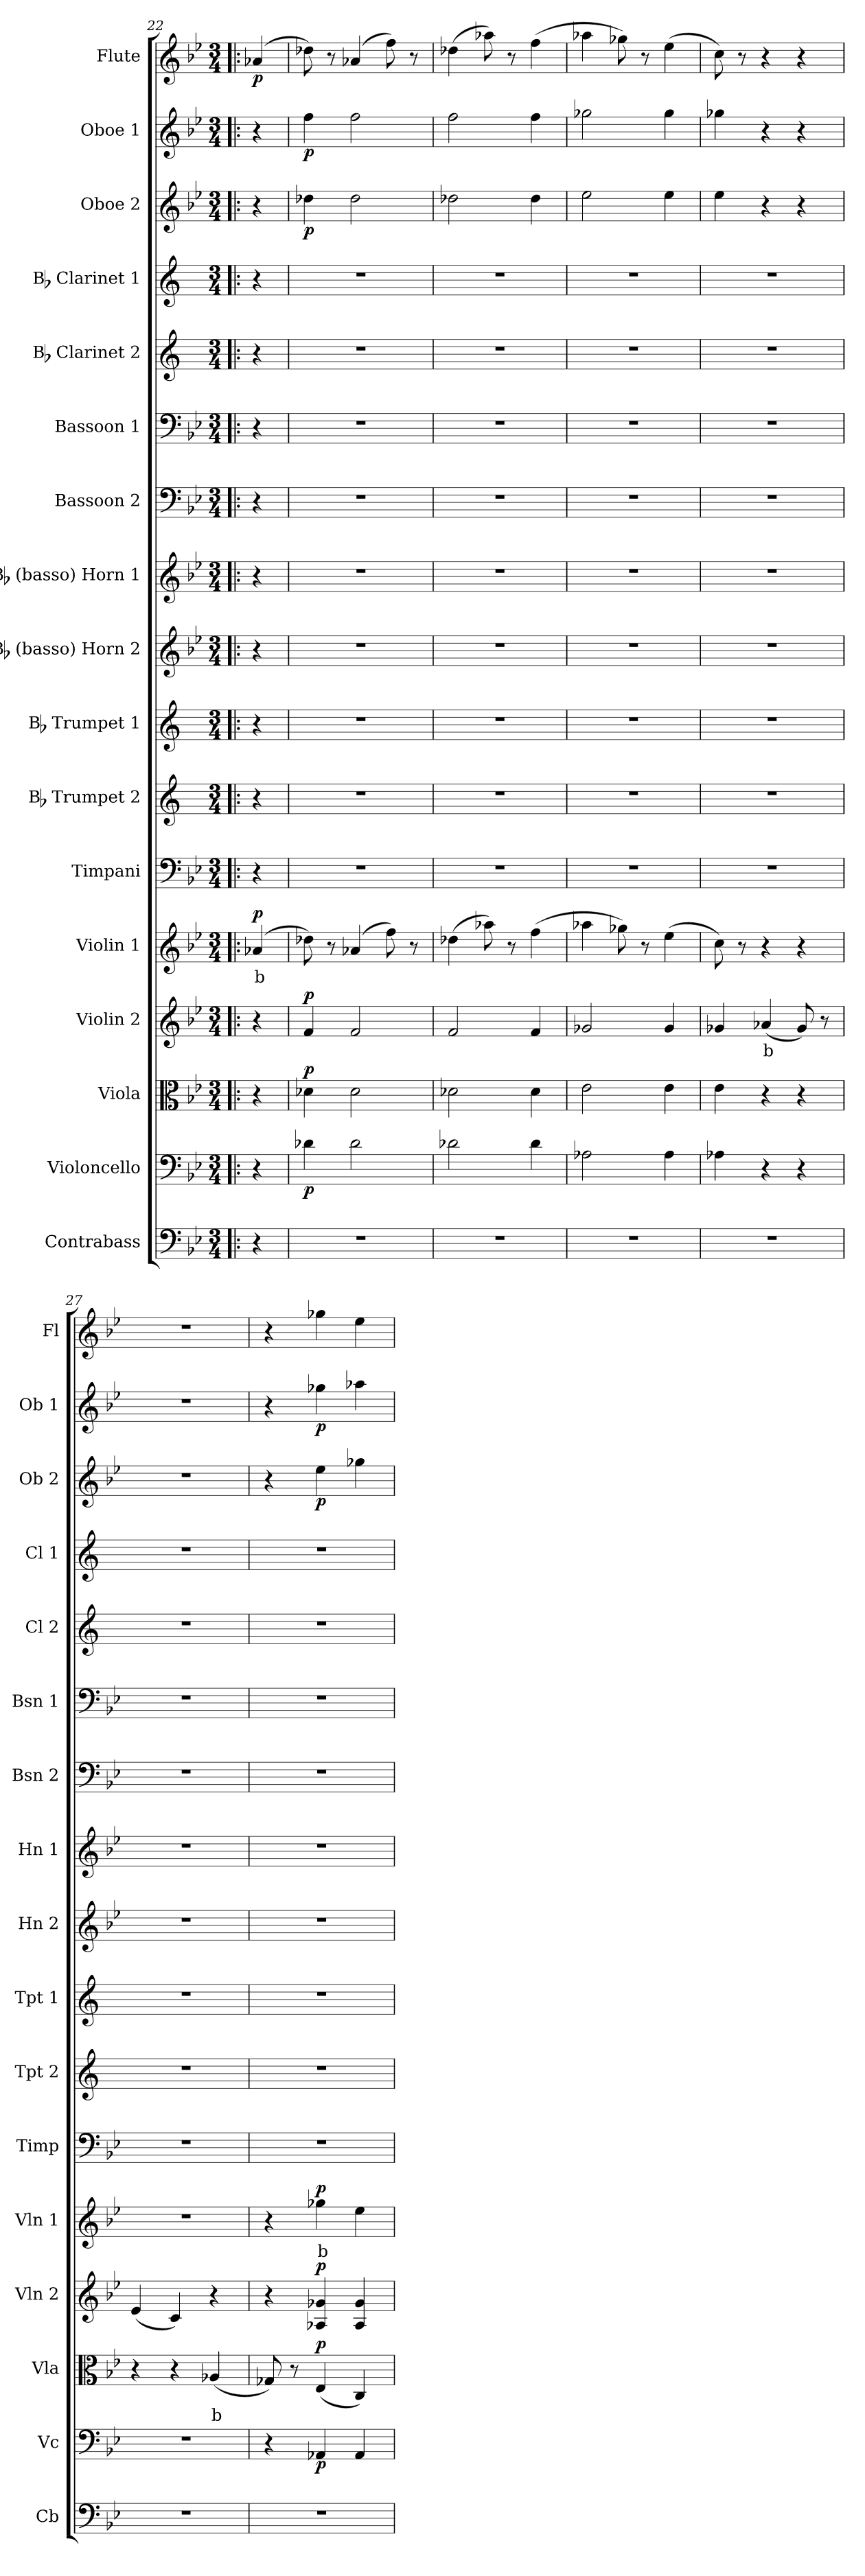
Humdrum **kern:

**kern	**kern	**dynam	**kern	**text	**dynam	**kern	**text	**dynam	**kern	**text	**dynam	**kern	**kern	**kern	**kern	**kern	**kern	**kern	**kern	**kern	**kern	**dynam	**kern	**dynam	**kern	**dynam
*part17	*part16	*part16	*part15	*part15	*part15	*part14	*part14	*part14	*part13	*part13	*part13	*part12	*part11	*part10	*part9	*part8	*part7	*part6	*part5	*part4	*part3	*part3	*part2	*part2	*part1	*part1
*staff17	*staff16	*staff16	*staff15	*staff15	*staff15	*staff14	*staff14	*staff14	*staff13	*staff13	*staff13	*staff12	*staff11	*staff10	*staff9	*staff8	*staff7	*staff6	*staff5	*staff4	*staff3	*staff3	*staff2	*staff2	*staff1	*staff1
*I"Contrabass	*I"Violoncello	*	*I"Viola	*	*	*I"Violin 2	*	*	*I"Violin 1	*	*	*I"Timpani	*I"Bb Trumpet 2	*I"Bb Trumpet 1	*I"Bb (basso) Horn 2	*I"Bb (basso) Horn 1	*I"Bassoon 2	*I"Bassoon 1	*I"Bb Clarinet 2	*I"Bb Clarinet 1	*I"Oboe 2	*	*I"Oboe 1	*	*I"Flute	*
*I'Cb	*I'Vc	*	*I'Vla	*	*	*I'Vln 2	*	*	*I'Vln 1	*	*	*I'Timp	*I'Tpt 2	*I'Tpt 1	*I'Hn 2	*I'Hn 1	*I'Bsn 2	*I'Bsn 1	*I'Cl 2	*I'Cl 1	*I'Ob 2	*	*I'Ob 1	*	*I'Fl	*
!!LO:PB:g=z
*clefF4	*clefF4	*	*clefC3	*	*	*clefG2	*	*	*clefG2	*	*	*clefF4	*clefG2	*clefG2	*clefG2	*clefG2	*clefF4	*clefF4	*clefG2	*clefG2	*clefG2	*	*clefG2	*	*clefG2	*
*ITrd7c12	*	*	*	*	*	*	*	*	*	*	*	*	*ITrd1c2	*ITrd1c2	*ITrd8c14	*ITrd8c14	*	*	*ITrd1c2	*ITrd1c2	*	*	*	*	*	*
*k[b-e-]	*k[b-e-]	*	*k[b-e-]	*	*	*k[b-e-]	*	*	*k[b-e-]	*	*	*k[b-e-]	*k[b-e-]	*k[b-e-]	*k[b-e-]	*k[b-e-]	*k[b-e-]	*k[b-e-]	*k[b-e-]	*k[b-e-]	*k[b-e-]	*	*k[b-e-]	*	*k[b-e-]	*
*M3/4	*M3/4	*	*M3/4	*	*	*M3/4	*	*	*M3/4	*	*	*M3/4	*M3/4	*M3/4	*M3/4	*M3/4	*M3/4	*M3/4	*M3/4	*M3/4	*M3/4	*	*M3/4	*	*M3/4	*
=22!|:	=22!|:	=22!|:	=22!|:	=22!|:	=22!|:	=22!|:	=22!|:	=22!|:	=22!|:	=22!|:	=22!|:	=22!|:	=22!|:	=22!|:	=22!|:	=22!|:	=22!|:	=22!|:	=22!|:	=22!|:	=22!|:	=22!|:	=22!|:	=22!|:	=22!|:	=22!|:
!	!	!	!	!	!	!	!	!	!	!LO:LY:b:color=#FF0000	!LO:DY:b	!	!	!	!	!	!	!	!	!	!	!	!	!	!	!LO:DY:b
4r	4r	.	4r	.	.	4r	.	.	(4a-X/	b	p	4r	4r	4r	4r	4r	4r	4r	4r	4r	4r	.	4r	.	(4a-X/	p
=23	=23	=23	=23	=23	=23	=23	=23	=23	=23	=23	=23	=23	=23	=23	=23	=23	=23	=23	=23	=23	=23	=23	=23	=23	=23	=23
!	!	!LO:DY:b	!	!	!LO:DY:b	!	!	!LO:DY:b	!	!	!	!	!	!	!	!	!	!	!	!	!	!LO:DY:b	!	!LO:DY:b	!	!
2.r	4d-X\	p	4d-X\	.	p	4f/	.	p	8dd-X\)	.	.	2.r	2.r	2.r	2.r	2.r	2.r	2.r	2.r	2.r	4dd-X\	p	4ff\	p	8dd-X\)	.
.	.	.	.	.	.	.	.	.	8r	.	.	.	.	.	.	.	.	.	.	.	.	.	.	.	8r	.
.	2d-\	.	2d-\	.	.	2f/	.	.	(4a-X/	.	.	.	.	.	.	.	.	.	.	.	2dd-\	.	2ff\	.	(4a-X/	.
.	.	.	.	.	.	.	.	.	8ff\)	.	.	.	.	.	.	.	.	.	.	.	.	.	.	.	8ff\)	.
.	.	.	.	.	.	.	.	.	8r	.	.	.	.	.	.	.	.	.	.	.	.	.	.	.	8r	.
=24	=24	=24	=24	=24	=24	=24	=24	=24	=24	=24	=24	=24	=24	=24	=24	=24	=24	=24	=24	=24	=24	=24	=24	=24	=24	=24
2.r	2d-X\	.	2d-X\	.	.	2f/	.	.	(4dd-X\	.	.	2.r	2.r	2.r	2.r	2.r	2.r	2.r	2.r	2.r	2dd-X\	.	2ff\	.	(4dd-X\	.
.	.	.	.	.	.	.	.	.	8aa-X\)	.	.	.	.	.	.	.	.	.	.	.	.	.	.	.	8aa-X\)	.
.	.	.	.	.	.	.	.	.	8r	.	.	.	.	.	.	.	.	.	.	.	.	.	.	.	8r	.
.	4d-\	.	4d-\	.	.	4f/	.	.	(4ff\	.	.	.	.	.	.	.	.	.	.	.	4dd-\	.	4ff\	.	(4ff\	.
=25	=25	=25	=25	=25	=25	=25	=25	=25	=25	=25	=25	=25	=25	=25	=25	=25	=25	=25	=25	=25	=25	=25	=25	=25	=25	=25
2.r	2A-X\	.	2e-\	.	.	2g-X/	.	.	4aa-X\	.	.	2.r	2.r	2.r	2.r	2.r	2.r	2.r	2.r	2.r	2ee-\	.	2gg-X\	.	4aa-X\	.
.	.	.	.	.	.	.	.	.	8gg-X\)	.	.	.	.	.	.	.	.	.	.	.	.	.	.	.	8gg-X\)	.
.	.	.	.	.	.	.	.	.	8r	.	.	.	.	.	.	.	.	.	.	.	.	.	.	.	8r	.
.	4A-\	.	4e-\	.	.	4g-/	.	.	(4ee-\	.	.	.	.	.	.	.	.	.	.	.	4ee-\	.	4gg-\	.	(4ee-\	.
=26	=26	=26	=26	=26	=26	=26	=26	=26	=26	=26	=26	=26	=26	=26	=26	=26	=26	=26	=26	=26	=26	=26	=26	=26	=26	=26
2.r	4A-X\	.	4e-\	.	.	4g-X/	.	.	8cc\)	.	.	2.r	2.r	2.r	2.r	2.r	2.r	2.r	2.r	2.r	4ee-\	.	4gg-X\	.	8cc\)	.
.	.	.	.	.	.	.	.	.	8r	.	.	.	.	.	.	.	.	.	.	.	.	.	.	.	8r	.
!	!	!	!	!	!	!	!LO:LY:b:color=#FF0000	!	!	!	!	!	!	!	!	!	!	!	!	!	!	!	!	!	!	!
.	4r	.	4r	.	.	(4a-X/	b	.	4r	.	.	.	.	.	.	.	.	.	.	.	4r	.	4r	.	4r	.
.	4r	.	4r	.	.	8g-/)	.	.	4r	.	.	.	.	.	.	.	.	.	.	.	4r	.	4r	.	4r	.
.	.	.	.	.	.	8r	.	.	.	.	.	.	.	.	.	.	.	.	.	.	.	.	.	.	.	.
=27	=27	=27	=27	=27	=27	=27	=27	=27	=27	=27	=27	=27	=27	=27	=27	=27	=27	=27	=27	=27	=27	=27	=27	=27	=27	=27
2.r	2.r	.	4r	.	.	(4e-/	.	.	2.r	.	.	2.r	2.r	2.r	2.r	2.r	2.r	2.r	2.r	2.r	2.r	.	2.r	.	2.r	.
.	.	.	4r	.	.	4c/)	.	.	.	.	.	.	.	.	.	.	.	.	.	.	.	.	.	.	.	.
!	!	!	!	!LO:LY:b:color=#FF0000	!	!	!	!	!	!	!	!	!	!	!	!	!	!	!	!	!	!	!	!	!	!
.	.	.	(4A-X/	b	.	4r	.	.	.	.	.	.	.	.	.	.	.	.	.	.	.	.	.	.	.	.
=28	=28	=28	=28	=28	=28	=28	=28	=28	=28	=28	=28	=28	=28	=28	=28	=28	=28	=28	=28	=28	=28	=28	=28	=28	=28	=28
2.r	4r	.	8G-X/)	.	.	4r	.	.	4r	.	.	2.r	2.r	2.r	2.r	2.r	2.r	2.r	2.r	2.r	4r	.	4r	.	4r	.
.	.	.	8r	.	.	.	.	.	.	.	.	.	.	.	.	.	.	.	.	.	.	.	.	.	.	.
!	!	!LO:DY:b	!	!	!LO:DY:b	!	!	!LO:DY:b	!	!LO:LY:b:color=#FF0000	!LO:DY:b	!	!	!	!	!	!	!	!	!	!	!LO:DY:b	!	!LO:DY:b	!	!
.	4AA-X/	p	(4E-/	.	p	4A-X/ 4g-X/	.	p	4gg-X\	b	p	.	.	.	.	.	.	.	.	.	4ee-\	p	4gg-X\	p	4gg-X\	.
.	4AA-/	.	4C/)	.	.	4A-/ 4g-/	.	.	4ee-\	.	.	.	.	.	.	.	.	.	.	.	4gg-X\	.	4aa-X\	.	4ee-\	.
=	=	=	=	=	=	=	=	=	=	=	=	=	=	=	=	=	=	=	=	=	=	=	=	=	=	=
*-	*-	*-	*-	*-	*-	*-	*-	*-	*-	*-	*-	*-	*-	*-	*-	*-	*-	*-	*-	*-	*-	*-	*-	*-	*-	*-
